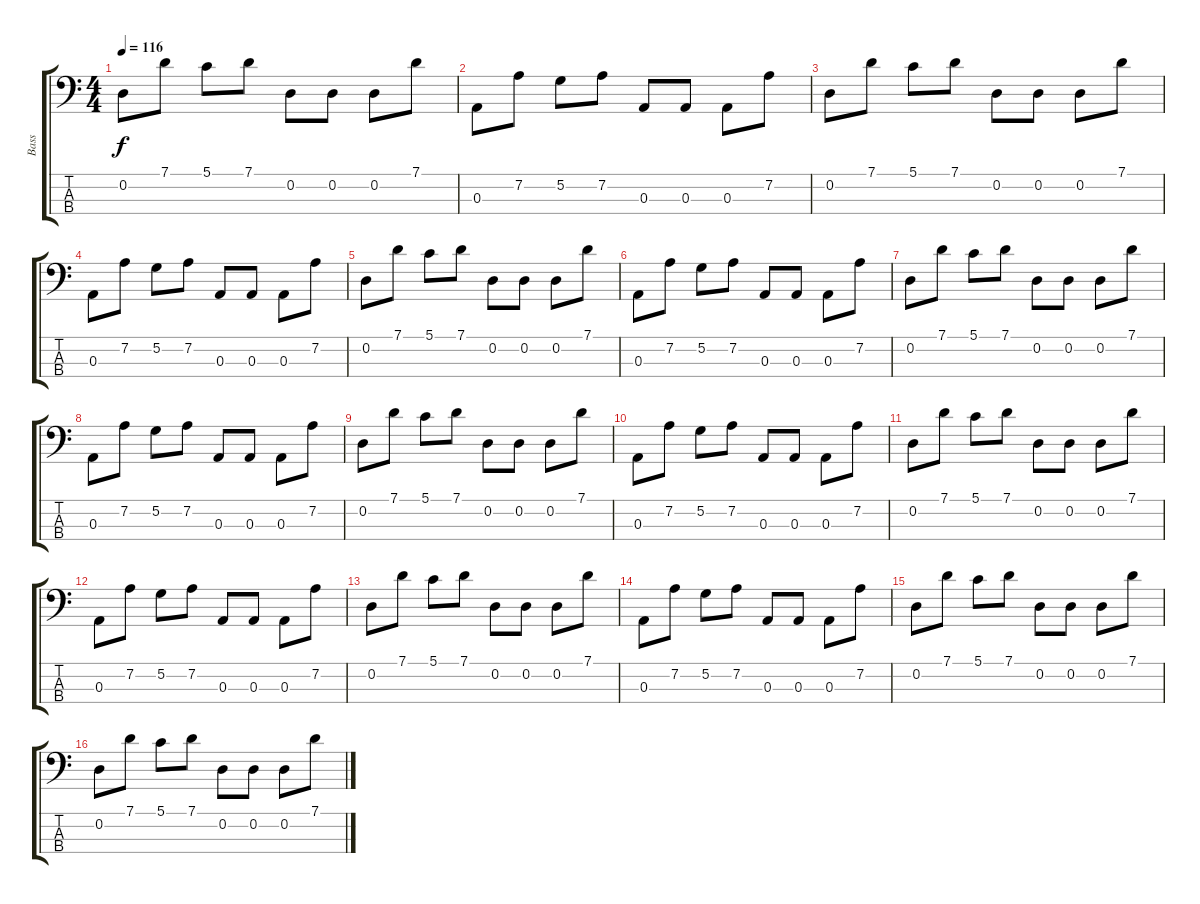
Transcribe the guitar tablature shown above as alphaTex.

\track ("Bass" "Bass") {instrument electricbasspick}
\staff {score tabs}
\tuning (G2 D2 A1 E1) {hide}
\ts (4 4)
\tempo 116
\clef f4
\ks c
0.2.8{dy f} 7.1.8 5.1.8 7.1.8 0.2.8 0.2.8 0.2.8 7.1.8 |
0.3.8 7.2.8 5.2.8 7.2.8 0.3.8 0.3.8 0.3.8 7.2.8 |
0.2.8 7.1.8 5.1.8 7.1.8 0.2.8 0.2.8 0.2.8 7.1.8 |
0.3.8 7.2.8 5.2.8 7.2.8 0.3.8 0.3.8 0.3.8 7.2.8 |
0.2.8 7.1.8 5.1.8 7.1.8 0.2.8 0.2.8 0.2.8 7.1.8 |
0.3.8 7.2.8 5.2.8 7.2.8 0.3.8 0.3.8 0.3.8 7.2.8 |
0.2.8 7.1.8 5.1.8 7.1.8 0.2.8 0.2.8 0.2.8 7.1.8 |
0.3.8 7.2.8 5.2.8 7.2.8 0.3.8 0.3.8 0.3.8 7.2.8 |
0.2.8 7.1.8 5.1.8 7.1.8 0.2.8 0.2.8 0.2.8 7.1.8 |
0.3.8 7.2.8 5.2.8 7.2.8 0.3.8 0.3.8 0.3.8 7.2.8 |
0.2.8 7.1.8 5.1.8 7.1.8 0.2.8 0.2.8 0.2.8 7.1.8 |
0.3.8 7.2.8 5.2.8 7.2.8 0.3.8 0.3.8 0.3.8 7.2.8 |
0.2.8 7.1.8 5.1.8 7.1.8 0.2.8 0.2.8 0.2.8 7.1.8 |
0.3.8 7.2.8 5.2.8 7.2.8 0.3.8 0.3.8 0.3.8 7.2.8 |
0.2.8 7.1.8 5.1.8 7.1.8 0.2.8 0.2.8 0.2.8 7.1.8 |
0.2.8 7.1.8 5.1.8 7.1.8 0.2.8 0.2.8 0.2.8 7.1.8
